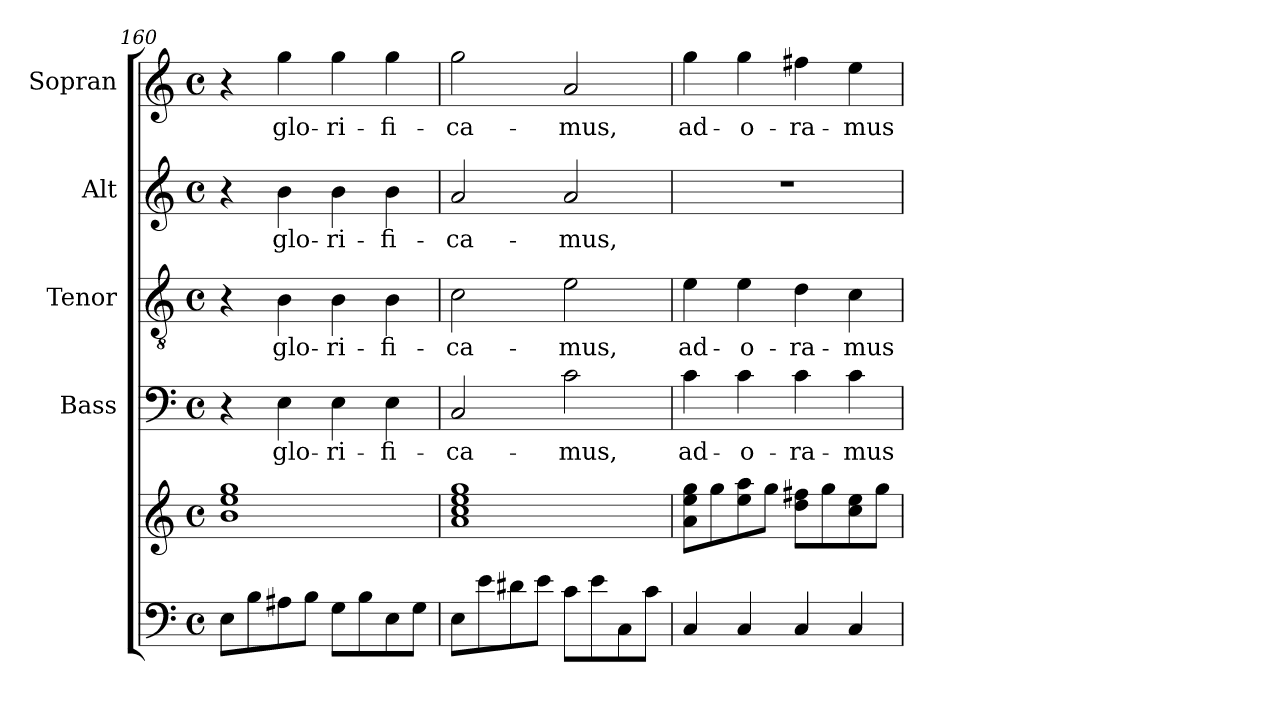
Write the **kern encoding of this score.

**kern	**kern	**kern	**text	**kern	**text	**kern	**text	**kern	**text
*part5	*part5	*part4	*part4	*part3	*part3	*part2	*part2	*part1	*part1
*staff6	*staff5	*staff4	*staff4	*staff3	*staff3	*staff2	*staff2	*staff1	*staff1
*	*	*I"Bass	*	*I"Tenor	*	*I"Alt	*	*I"Sopran	*
*	*	*I'B.	*	*I'T.	*	*I'A.	*	*I'S.	*
!!LO:LB:g=z
*clefF4	*clefG2	*clefF4	*	*clefGv2	*	*clefG2	*	*clefG2	*
*k[]	*k[]	*k[]	*	*k[]	*	*k[]	*	*k[]	*
*C:	*C:	*C:	*	*C:	*	*C:	*	*C:	*
*M4/4	*M4/4	*M4/4	*	*M4/4	*	*M4/4	*	*M4/4	*
*met(c)	*met(c)	*met(c)	*	*met(c)	*	*met(c)	*	*met(c)	*
=160	=160	=160	=160	=160	=160	=160	=160	=160	=160
8E\L	1b 1ee 1gg	4r	.	4r	.	4r	.	4r	.
8B\	.	.	.	.	.	.	.	.	.
!	!	!	!LO:LY:b	!	!LO:LY:b	!	!LO:LY:b	!	!LO:LY:b
8A#X\	.	4E\	glo-	4B\	glo-	4b\	glo-	4gg\	glo-
8B\J	.	.	.	.	.	.	.	.	.
!	!	!	!LO:LY:b	!	!LO:LY:b	!	!LO:LY:b	!	!LO:LY:b
8G\L	.	4E\	-ri-	4B\	-ri-	4b\	-ri-	4gg\	-ri-
8B\	.	.	.	.	.	.	.	.	.
!	!	!	!LO:LY:b	!	!LO:LY:b	!	!LO:LY:b	!	!LO:LY:b
8E\	.	4E\	-fi-	4B\	-fi-	4b\	-fi-	4gg\	-fi-
8G\J	.	.	.	.	.	.	.	.	.
=161	=161	=161	=161	=161	=161	=161	=161	=161	=161
!	!	!	!LO:LY:b	!	!LO:LY:b	!	!LO:LY:b	!	!LO:LY:b
8E\L	1a 1cc 1ee 1gg	2C/	-ca-	2c\	-ca-	2a/	-ca-	2gg\	-ca-
8e\	.	.	.	.	.	.	.	.	.
8d#X\	.	.	.	.	.	.	.	.	.
8e\J	.	.	.	.	.	.	.	.	.
!	!	!	!LO:LY:b	!	!LO:LY:b	!	!LO:LY:b	!	!LO:LY:b
8c\L	.	2c\	-mus,	2e\	-mus,	2a/	-mus,	2a/	-mus,
8e\	.	.	.	.	.	.	.	.	.
8C\	.	.	.	.	.	.	.	.	.
8c\J	.	.	.	.	.	.	.	.	.
=162	=162	=162	=162	=162	=162	=162	=162	=162	=162
!	!	!	!LO:LY:b	!	!LO:LY:b	!	!	!	!LO:LY:b
4C/	8a\ 8ee\ 8gg\L	4c\	ad-	4e\	ad-	1r	.	4gg\	ad-
.	8gg\	.	.	.	.	.	.	.	.
!	!	!	!LO:LY:b	!	!LO:LY:b	!	!	!	!LO:LY:b
4C/	8ee\ 8aa\	4c\	-o-	4e\	-o-	.	.	4gg\	-o-
.	8gg\J	.	.	.	.	.	.	.	.
!	!	!	!LO:LY:b	!	!LO:LY:b	!	!	!	!LO:LY:b
4C/	8dd\ 8ff#X\L	4c\	-ra-	4d\	-ra-	.	.	4ff#X\	-ra-
.	8gg\	.	.	.	.	.	.	.	.
!	!	!	!LO:LY:b	!	!LO:LY:b	!	!	!	!LO:LY:b
4C/	8cc\ 8ee\	4c\	-mus	4c\	-mus	.	.	4ee\	-mus
.	8gg\J	.	.	.	.	.	.	.	.
=	=	=	=	=	=	=	=	=	=
*-	*-	*-	*-	*-	*-	*-	*-	*-	*-
